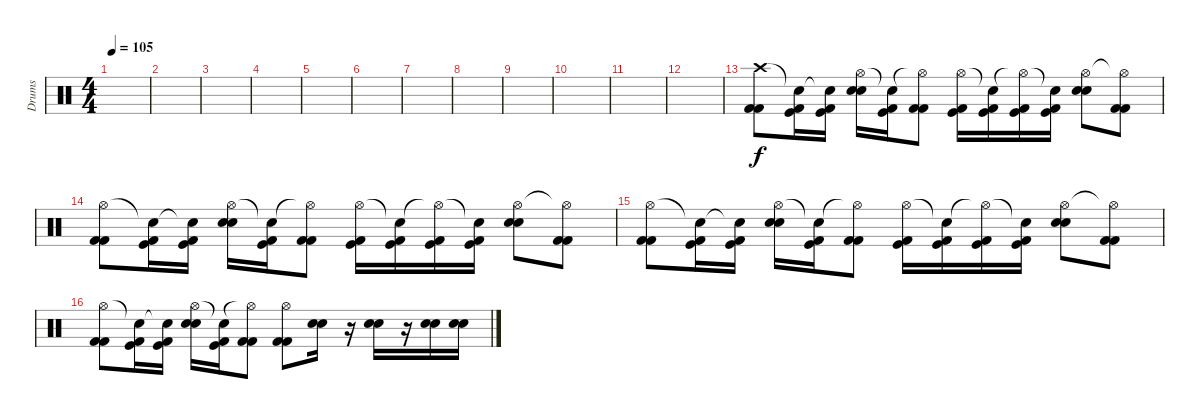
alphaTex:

\track ("Drums" "Drums") {instrument percussion}
\staff {score}
\articulation defaults
\ts (4 4)
\tempo 105
\clef neutral
\ks c
|
|
|
|
|
|
|
|
|
|
|
|
("Kick (hit) 2" "Kick (hit) 2" "Crash high (hit)").8 ("Kick (hit)" "Kick (hit) 2" "Snare (hit)"{t}).16 ("Kick (hit)" "Kick (hit) 2" "Snare (hit)"{t}).16 ("Electric Snare (hit)" "Electric Snare (hit)" "Hi-Hat (open)").16 ("Kick (hit)" "Kick (hit) 2" "Snare (hit)"{t}).16 ("Kick (hit) 2" "Kick (hit) 2" "Hi-Hat (open)"{t}).8 ("Hi-Hat (open)" "Kick (hit) 2" "Kick (hit)").16 ("Snare (hit)"{t} "Kick (hit) 2" "Kick (hit)").16 ("Hi-Hat (open)"{t} "Kick (hit) 2" "Kick (hit)").16 ("Snare (hit)"{t} "Kick (hit) 2" "Kick (hit)").16 ("Hi-Hat (open)" "Electric Snare (hit)" "Electric Snare (hit)").8 ("Hi-Hat (open)"{t} "Kick (hit) 2" "Kick (hit) 2").8 |
("Kick (hit) 2" "Kick (hit) 2" "Hi-Hat (open)").8 ("Kick (hit)" "Kick (hit) 2" "Snare (hit)"{t}).16 ("Kick (hit)" "Kick (hit) 2" "Snare (hit)"{t}).16 ("Electric Snare (hit)" "Electric Snare (hit)" "Hi-Hat (open)").16 ("Kick (hit)" "Kick (hit) 2" "Snare (hit)"{t}).16 ("Kick (hit) 2" "Kick (hit) 2" "Hi-Hat (open)"{t}).8 ("Hi-Hat (open)" "Kick (hit) 2" "Kick (hit)").16 ("Snare (hit)"{t} "Kick (hit) 2" "Kick (hit)").16 ("Hi-Hat (open)"{t} "Kick (hit) 2" "Kick (hit)").16 ("Snare (hit)"{t} "Kick (hit) 2" "Kick (hit)").16 ("Hi-Hat (open)" "Electric Snare (hit)" "Electric Snare (hit)").8 ("Hi-Hat (open)"{t} "Kick (hit) 2" "Kick (hit) 2").8 |
("Kick (hit) 2" "Kick (hit) 2" "Hi-Hat (open)").8 ("Kick (hit)" "Kick (hit) 2" "Snare (hit)"{t}).16 ("Kick (hit)" "Kick (hit) 2" "Snare (hit)"{t}).16 ("Electric Snare (hit)" "Electric Snare (hit)" "Hi-Hat (open)").16 ("Kick (hit)" "Kick (hit) 2" "Snare (hit)"{t}).16 ("Kick (hit) 2" "Kick (hit) 2" "Hi-Hat (open)"{t}).8 ("Hi-Hat (open)" "Kick (hit) 2" "Kick (hit)").16 ("Snare (hit)"{t} "Kick (hit) 2" "Kick (hit)").16 ("Hi-Hat (open)"{t} "Kick (hit) 2" "Kick (hit)").16 ("Snare (hit)"{t} "Kick (hit) 2" "Kick (hit)").16 ("Hi-Hat (open)" "Electric Snare (hit)" "Electric Snare (hit)").8 ("Hi-Hat (open)"{t} "Kick (hit) 2" "Kick (hit) 2").8 |
("Kick (hit) 2" "Kick (hit) 2" "Hi-Hat (open)").8 ("Kick (hit)" "Kick (hit) 2" "Snare (hit)"{t}).16 ("Kick (hit)" "Kick (hit) 2" "Snare (hit)"{t}).16 ("Electric Snare (hit)" "Electric Snare (hit)" "Hi-Hat (open)").16 ("Kick (hit)" "Kick (hit) 2" "Snare (hit)"{t}).16 ("Kick (hit) 2" "Kick (hit) 2" "Hi-Hat (open)"{t}).8 ("Kick (hit) 2" "Kick (hit) 2" "Hi-Hat (open)").8 ("Electric Snare (hit)" "Electric Snare (hit)").16 r.16 ("Electric Snare (hit)" "Electric Snare (hit)").16 r.16 ("Electric Snare (hit)" "Electric Snare (hit)").16 ("Electric Snare (hit)" "Electric Snare (hit)").16
